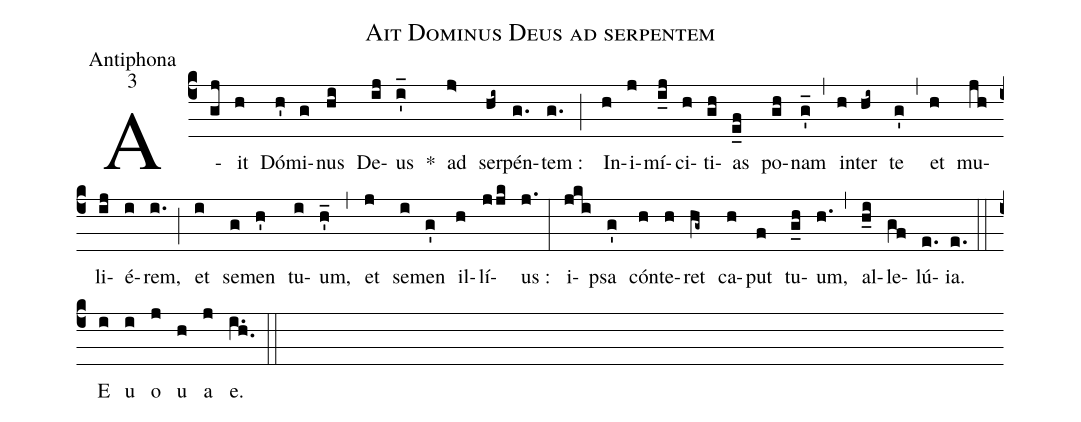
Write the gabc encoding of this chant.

name:Ait Dominus Deus ad serpentem;
office-part:Antiphona;
mode:3;
%%
(c4) A(gj)it(h) Dó(h')mi(g)nus(hi) De(ij)us(i'_) *() ad(j>) ser(hi~)pén(g.)tem : (g.) (;) In(h)i(j)mí(i_j)ci(h)ti(gh)as(e_f) po(gh)nam(g_') (,) in(h)ter(hi~) te(g') (,) et(h) mu(jh)li(ij)é(i)rem,(i.) (;) et(i) se(g)men(h') tu(i)um,(h'_) (,) et(j) se(i)men(g') il(h)lí(jjk)us :(j.) (:) i(jki)psa(g') cón(h)te(h)ret(hg~) ca(h)put(f) tu(g_h)um,(h.) (,) al(h_i)le(gf)lú(e.)ia.(e.) (::) E(i) u(i) o(j) u(h) a(j) e.(i.h.) (::)
